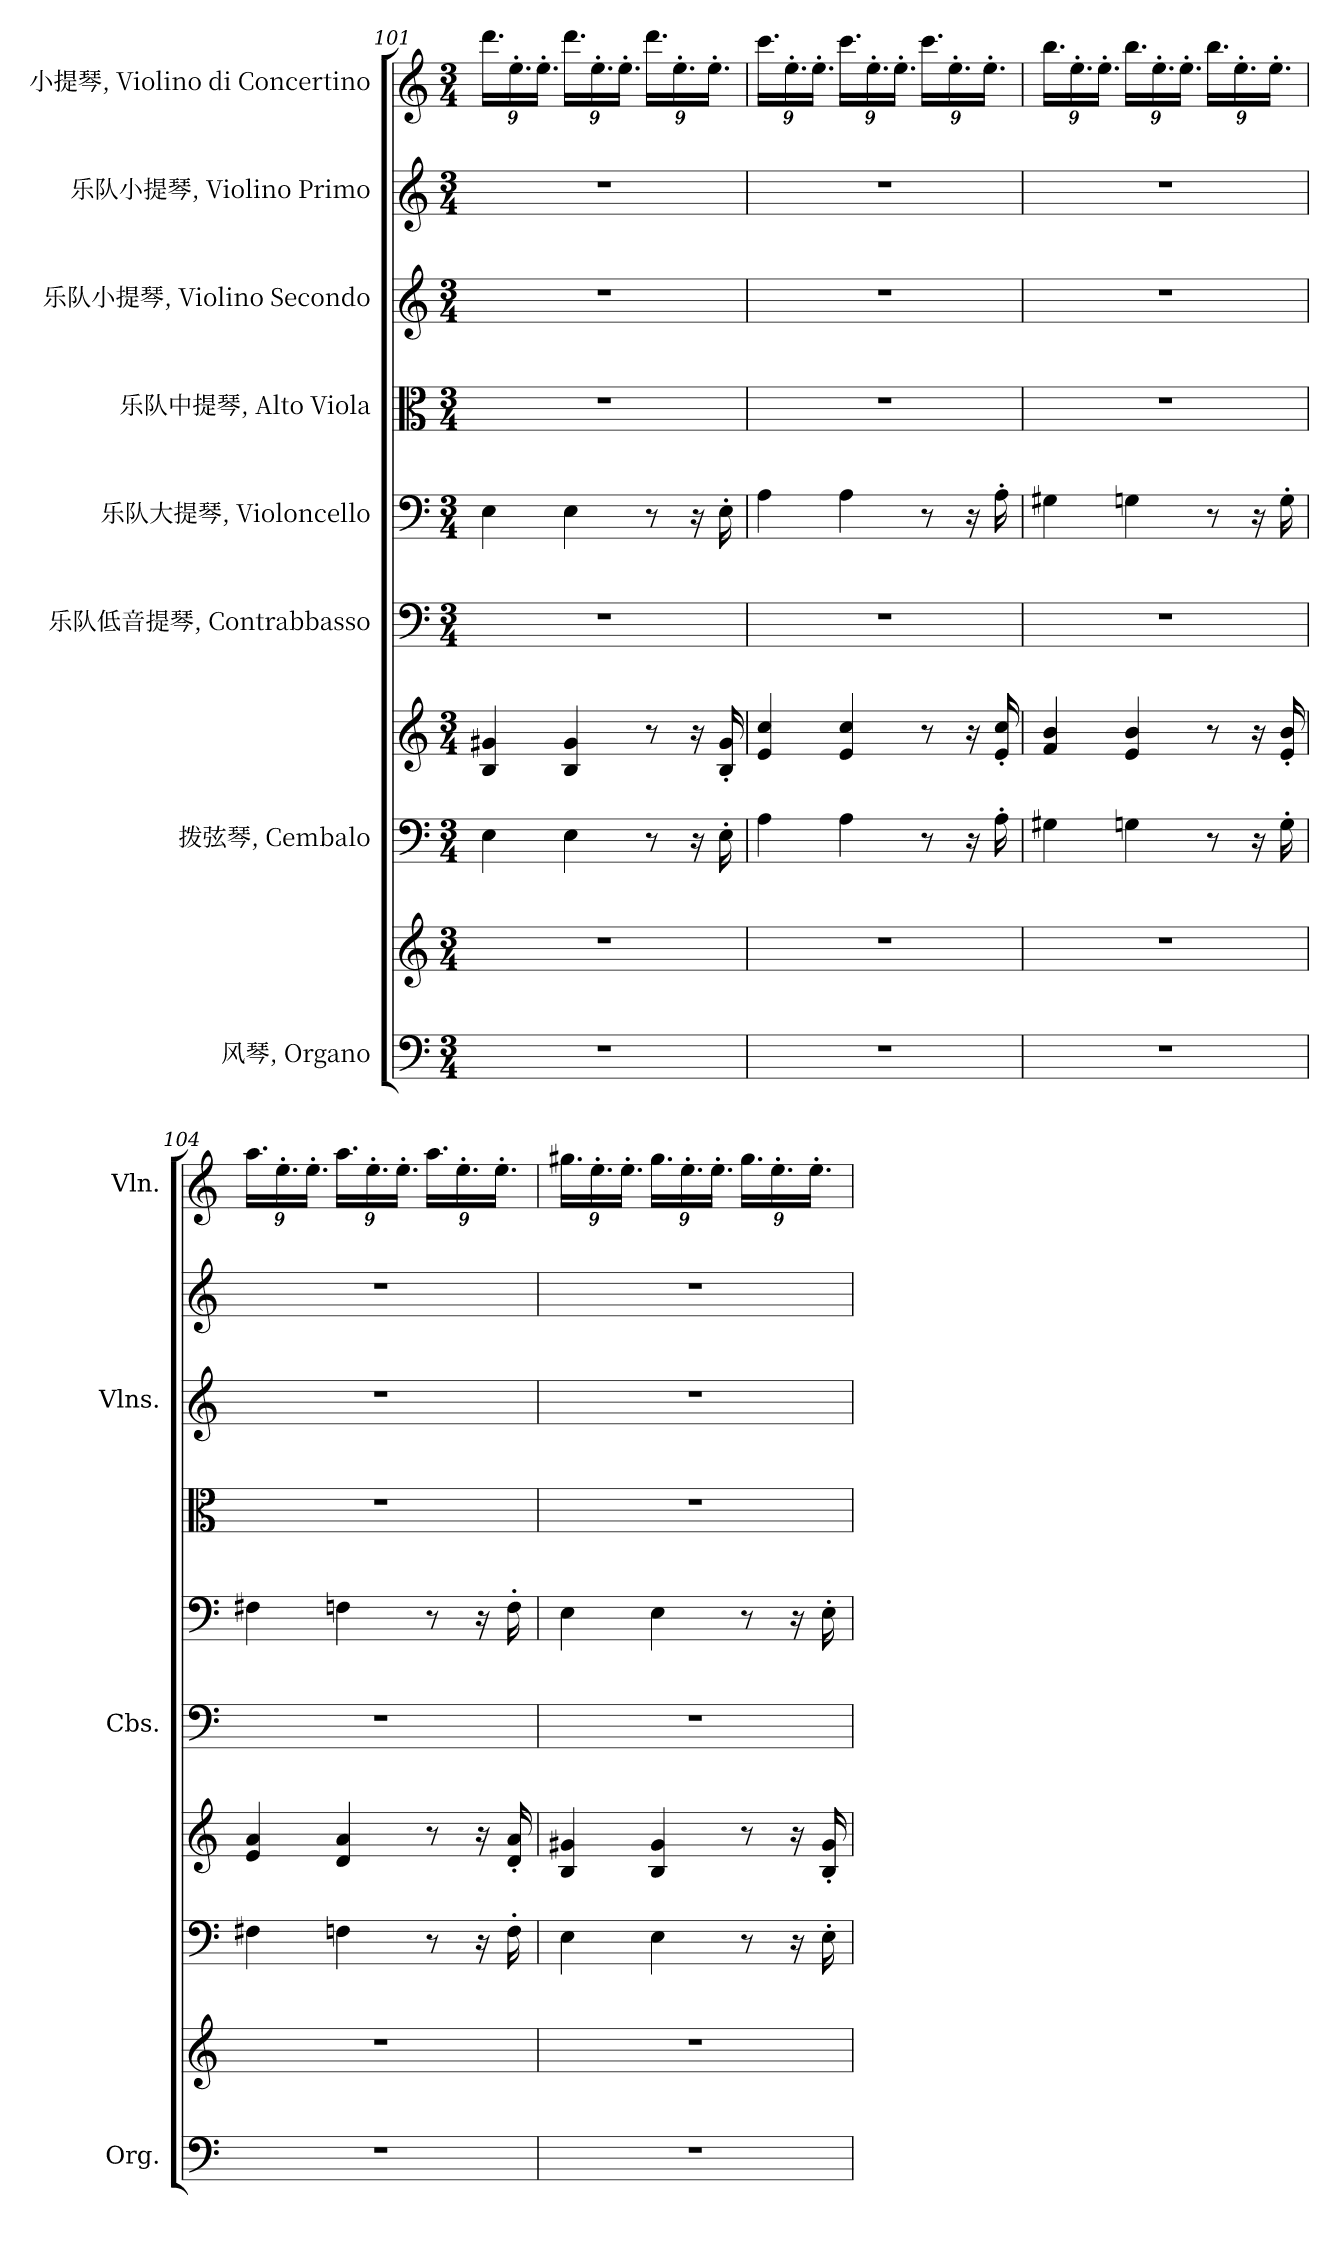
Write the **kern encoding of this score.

**kern	**kern	**kern	**kern	**kern	**kern	**kern	**kern	**kern	**kern
*part8	*part8	*part7	*part7	*part6	*part5	*part4	*part3	*part2	*part1
*staff10	*staff9	*staff8	*staff7	*staff6	*staff5	*staff4	*staff3	*staff2	*staff1
*I"风琴, Organo	*	*I"拨弦琴, Cembalo	*	*I"乐队低音提琴, Contrabbasso	*I"乐队大提琴, Violoncello	*I"乐队中提琴, Alto Viola	*I"乐队小提琴, Violino Secondo	*I"乐队小提琴, Violino Primo	*I"小提琴, Violino di Concertino
*I'Org.	*	*	*	*I'Cbs.	*	*	*I'Vlns.	*	*I'Vln.
!!LO:PB:g=z
*clefF4	*clefG2	*clefF4	*clefG2	*clefF4	*clefF4	*clefC3	*clefG2	*clefG2	*clefG2
*	*	*	*	*ITrd7c12	*	*	*	*	*
*k[]	*k[]	*k[]	*k[]	*k[]	*k[]	*k[]	*k[]	*k[]	*k[]
*M3/4	*M3/4	*M3/4	*M3/4	*M3/4	*M3/4	*M3/4	*M3/4	*M3/4	*M3/4
*	*	*	*	*	*	*	*	*	*Xbrackettup
=101	=101	=101	=101	=101	=101	=101	=101	=101	=101
2.r	2.r	4E\	4B/ 4g#X/	2.r	4E\	2.r	2.r	2.r	18.ddd\LL
.	.	.	.	.	.	.	.	.	18.ee'\
.	.	.	.	.	.	.	.	.	18.ee'\JJ
.	.	4E\	4B/ 4g#/	.	4E\	.	.	.	18.ddd\LL
.	.	.	.	.	.	.	.	.	18.ee'\
.	.	.	.	.	.	.	.	.	18.ee'\JJ
.	.	8r	8r	.	8r	.	.	.	18.ddd\LL
.	.	.	.	.	.	.	.	.	18.ee'\
.	.	16r	16r	.	16r	.	.	.	.
.	.	.	.	.	.	.	.	.	18.ee'\JJ
.	.	16E'\	16B/' 16g#/'	.	16E'\	.	.	.	.
=102	=102	=102	=102	=102	=102	=102	=102	=102	=102
2.r	2.r	4A\	4e/ 4cc/	2.r	4A\	2.r	2.r	2.r	18.ccc\LL
.	.	.	.	.	.	.	.	.	18.ee'\
.	.	.	.	.	.	.	.	.	18.ee'\JJ
.	.	4A\	4e/ 4cc/	.	4A\	.	.	.	18.ccc\LL
.	.	.	.	.	.	.	.	.	18.ee'\
.	.	.	.	.	.	.	.	.	18.ee'\JJ
.	.	8r	8r	.	8r	.	.	.	18.ccc\LL
.	.	.	.	.	.	.	.	.	18.ee'\
.	.	16r	16r	.	16r	.	.	.	.
.	.	.	.	.	.	.	.	.	18.ee'\JJ
.	.	16A'\	16e/' 16cc/'	.	16A'\	.	.	.	.
=103	=103	=103	=103	=103	=103	=103	=103	=103	=103
2.r	2.r	4G#X\	4f/ 4b/	2.r	4G#X\	2.r	2.r	2.r	18.bb\LL
.	.	.	.	.	.	.	.	.	18.ee'\
.	.	.	.	.	.	.	.	.	18.ee'\JJ
.	.	4Gn\	4e/ 4b/	.	4Gn\	.	.	.	18.bb\LL
.	.	.	.	.	.	.	.	.	18.ee'\
.	.	.	.	.	.	.	.	.	18.ee'\JJ
.	.	8r	8r	.	8r	.	.	.	18.bb\LL
.	.	.	.	.	.	.	.	.	18.ee'\
.	.	16r	16r	.	16r	.	.	.	.
.	.	.	.	.	.	.	.	.	18.ee'\JJ
.	.	16G'\	16e/' 16b/'	.	16G'\	.	.	.	.
!!LO:PB:g=z
=104	=104	=104	=104	=104	=104	=104	=104	=104	=104
2.r	2.r	4F#X\	4e/ 4a/	2.r	4F#X\	2.r	2.r	2.r	18.aa\LL
.	.	.	.	.	.	.	.	.	18.ee'\
.	.	.	.	.	.	.	.	.	18.ee'\JJ
.	.	4Fn\	4d/ 4a/	.	4Fn\	.	.	.	18.aa\LL
.	.	.	.	.	.	.	.	.	18.ee'\
.	.	.	.	.	.	.	.	.	18.ee'\JJ
.	.	8r	8r	.	8r	.	.	.	18.aa\LL
.	.	.	.	.	.	.	.	.	18.ee'\
.	.	16r	16r	.	16r	.	.	.	.
.	.	.	.	.	.	.	.	.	18.ee'\JJ
.	.	16F'\	16d/' 16a/'	.	16F'\	.	.	.	.
=105	=105	=105	=105	=105	=105	=105	=105	=105	=105
2.r	2.r	4E\	4B/ 4g#X/	2.r	4E\	2.r	2.r	2.r	18.gg#X\LL
.	.	.	.	.	.	.	.	.	18.ee'\
.	.	.	.	.	.	.	.	.	18.ee'\JJ
.	.	4E\	4B/ 4g#/	.	4E\	.	.	.	18.gg#\LL
.	.	.	.	.	.	.	.	.	18.ee'\
.	.	.	.	.	.	.	.	.	18.ee'\JJ
.	.	8r	8r	.	8r	.	.	.	18.gg#\LL
.	.	.	.	.	.	.	.	.	18.ee'\
.	.	16r	16r	.	16r	.	.	.	.
.	.	.	.	.	.	.	.	.	18.ee'\JJ
.	.	16E'\	16B/' 16g#/'	.	16E'\	.	.	.	.
=	=	=	=	=	=	=	=	=	=
*-	*-	*-	*-	*-	*-	*-	*-	*-	*-
